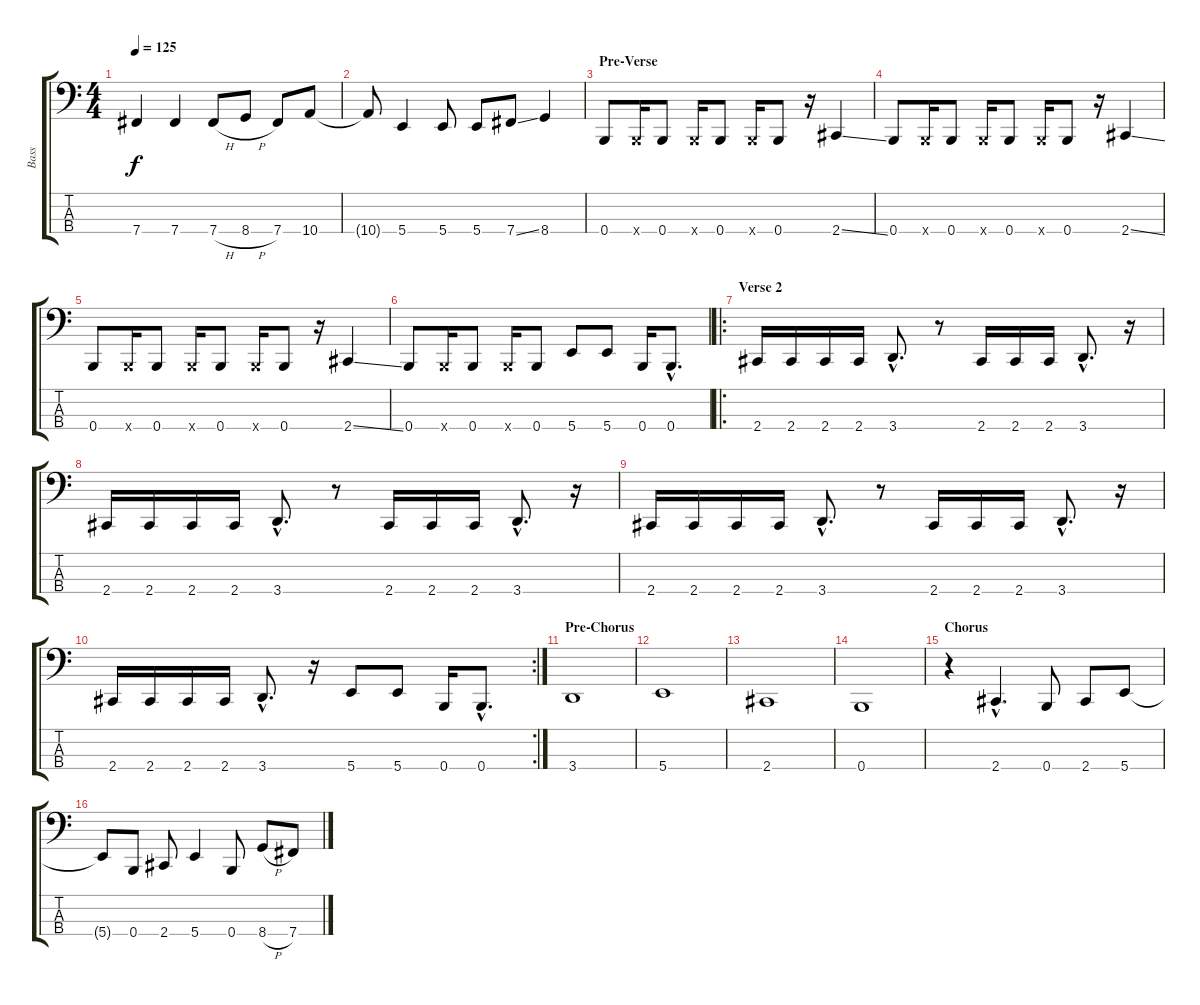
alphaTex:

\track ("Bass" "Bass") {instrument electricbasspick}
\staff {score tabs}
\tuning (E2 B1 Gb1 B0) {hide}
\ts (4 4)
\tempo 125
\clef f4
\ks c
7.4.4{dy f} 7.4.4 7.4{h}.8 8.4{h}.8 7.4.8 10.4.8 |
10.4{t}.8 5.4.4 5.4.8 5.4.8 7.4{ss}.8 8.4.4 |
\section ("" "Pre-Verse")
0.4.8 0.4{x}.16 0.4.8 0.4{x}.16 0.4.8 0.4{x}.16 0.4.8 r.16 2.4{ss}.4 |
0.4.8 0.4{x}.16 0.4.8 0.4{x}.16 0.4.8 0.4{x}.16 0.4.8 r.16 2.4{ss}.4 |
0.4.8 0.4{x}.16 0.4.8 0.4{x}.16 0.4.8 0.4{x}.16 0.4.8 r.16 2.4{ss}.4 |
0.4.8 0.4{x}.16 0.4.8 0.4{x}.16 0.4.8 5.4.8 5.4.8 0.4.16 0.4{hac}.8{d} |
\ro
\section ("" "Verse 2")
2.4.16 2.4.16 2.4.16 2.4.16 3.4{hac}.8{d} r.8 2.4.16 2.4.16 2.4.16 3.4{hac}.8{d} r.16 |
2.4.16 2.4.16 2.4.16 2.4.16 3.4{hac}.8{d} r.8 2.4.16 2.4.16 2.4.16 3.4{hac}.8{d} r.16 |
2.4.16 2.4.16 2.4.16 2.4.16 3.4{hac}.8{d} r.8 2.4.16 2.4.16 2.4.16 3.4{hac}.8{d} r.16 |
\rc 2
2.4.16 2.4.16 2.4.16 2.4.16 3.4{hac}.8{d} r.16 5.4.8 5.4.8 0.4.16 0.4{hac}.8{d} |
\section ("" "Pre-Chorus")
3.4.1 |
5.4.1 |
2.4.1 |
0.4.1 |
\section ("" "Chorus")
r.4 2.4{hac}.4{d} 0.4.8 2.4.8 5.4.8 |
5.4{t}.8 0.4.8 2.4.8 5.4.4 0.4.8 8.4{h}.8 7.4.8
